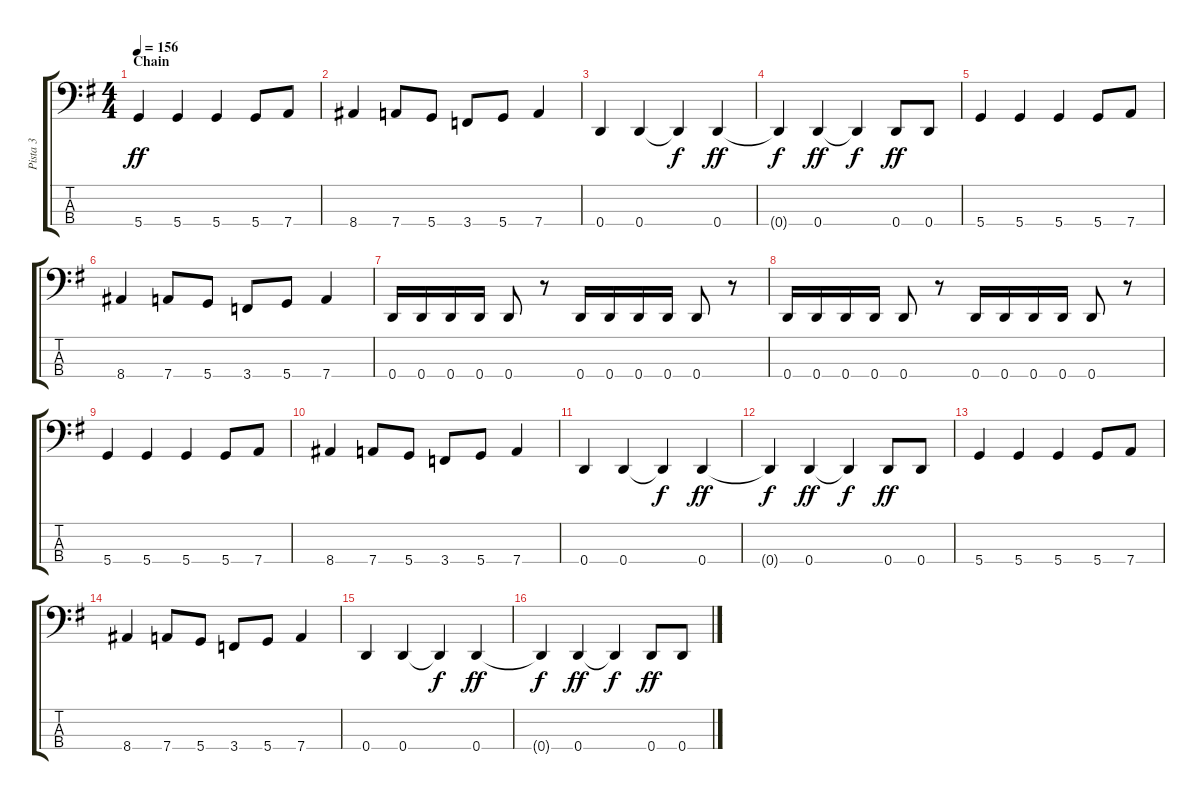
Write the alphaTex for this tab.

\track ("Pista 3" "Pista 3") {instrument electricbasspick}
\staff {score tabs}
\tuning (G2 D2 A1 D1) {hide}
\ts (4 4)
\section ("" "Chain")
\tempo 156
\clef f4
\ks eminor
5.4.4{dy ff} 5.4.4 5.4.4 5.4.8 7.4.8 |
8.4.4 7.4.8 5.4.8 3.4.8 5.4.8 7.4.4 |
0.4.4 0.4.4 0.4{t}.4{dy f} 0.4.4{dy ff} |
0.4{t}.4{dy f} 0.4.4{dy ff} 0.4{t}.4{dy f} 0.4.8{dy ff} 0.4.8 |
5.4.4 5.4.4 5.4.4 5.4.8 7.4.8 |
8.4.4 7.4.8 5.4.8 3.4.8 5.4.8 7.4.4 |
0.4.16 0.4.16 0.4.16 0.4.16 0.4.8 r.8 0.4.16 0.4.16 0.4.16 0.4.16 0.4.8 r.8 |
0.4.16 0.4.16 0.4.16 0.4.16 0.4.8 r.8 0.4.16 0.4.16 0.4.16 0.4.16 0.4.8 r.8 |
5.4.4 5.4.4 5.4.4 5.4.8 7.4.8 |
8.4.4 7.4.8 5.4.8 3.4.8 5.4.8 7.4.4 |
0.4.4 0.4.4 0.4{t}.4{dy f} 0.4.4{dy ff} |
0.4{t}.4{dy f} 0.4.4{dy ff} 0.4{t}.4{dy f} 0.4.8{dy ff} 0.4.8 |
5.4.4 5.4.4 5.4.4 5.4.8 7.4.8 |
8.4.4 7.4.8 5.4.8 3.4.8 5.4.8 7.4.4 |
0.4.4 0.4.4 0.4{t}.4{dy f} 0.4.4{dy ff} |
0.4{t}.4{dy f} 0.4.4{dy ff} 0.4{t}.4{dy f} 0.4.8{dy ff} 0.4.8
